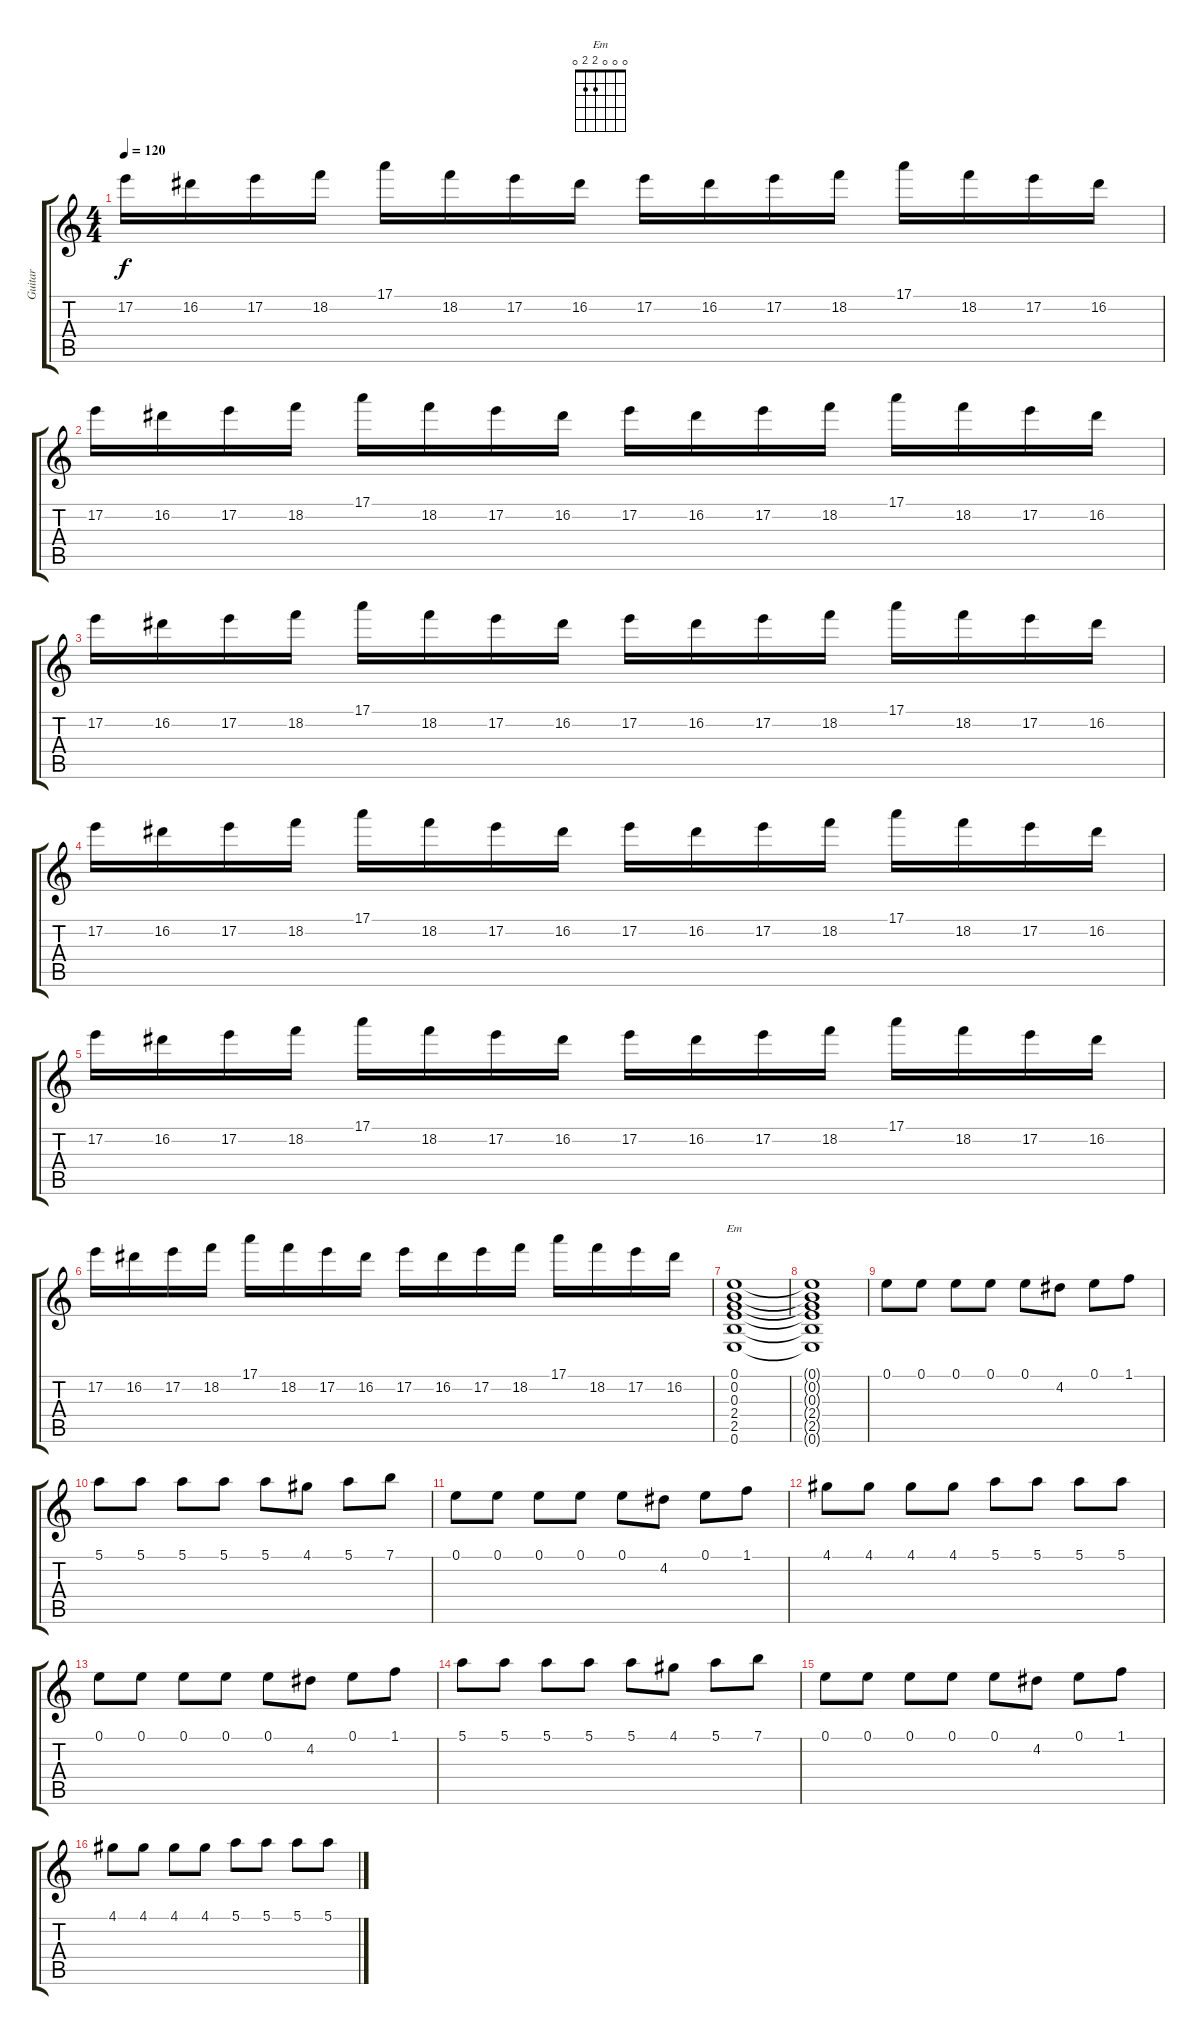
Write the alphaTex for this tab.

\track ("Guitar" "Guitar") {instrument distortionguitar}
\staff {score tabs}
\tuning (E4 B3 G3 D3 A2 E2) {hide}
\chord ("Em" 0 0 0 2 2 0)
\ts (4 4)
\tempo 120
\clef g2
\ks c
17.2.16{dy f} 16.2.16 17.2.16 18.2.16 17.1.16 18.2.16 17.2.16 16.2.16 17.2.16 16.2.16 17.2.16 18.2.16 17.1.16 18.2.16 17.2.16 16.2.16 |
17.2.16 16.2.16 17.2.16 18.2.16 17.1.16 18.2.16 17.2.16 16.2.16 17.2.16 16.2.16 17.2.16 18.2.16 17.1.16 18.2.16 17.2.16 16.2.16 |
17.2.16 16.2.16 17.2.16 18.2.16 17.1.16 18.2.16 17.2.16 16.2.16 17.2.16 16.2.16 17.2.16 18.2.16 17.1.16 18.2.16 17.2.16 16.2.16 |
17.2.16 16.2.16 17.2.16 18.2.16 17.1.16 18.2.16 17.2.16 16.2.16 17.2.16 16.2.16 17.2.16 18.2.16 17.1.16 18.2.16 17.2.16 16.2.16 |
17.2.16 16.2.16 17.2.16 18.2.16 17.1.16 18.2.16 17.2.16 16.2.16 17.2.16 16.2.16 17.2.16 18.2.16 17.1.16 18.2.16 17.2.16 16.2.16 |
17.2.16 16.2.16 17.2.16 18.2.16 17.1.16 18.2.16 17.2.16 16.2.16 17.2.16 16.2.16 17.2.16 18.2.16 17.1.16 18.2.16 17.2.16 16.2.16 |
(0.1 0.2 0.3 2.4 2.5 0.6).1{ch "Em"} |
(0.1{t} 0.2{t} 0.3{t} 2.4{t} 2.5{t} 0.6{t}).1 |
0.1.8 0.1.8 0.1.8 0.1.8 0.1.8 4.2.8 0.1.8 1.1.8 |
5.1.8 5.1.8 5.1.8 5.1.8 5.1.8 4.1.8 5.1.8 7.1.8 |
0.1.8 0.1.8 0.1.8 0.1.8 0.1.8 4.2.8 0.1.8 1.1.8 |
4.1.8 4.1.8 4.1.8 4.1.8 5.1.8 5.1.8 5.1.8 5.1.8 |
0.1.8 0.1.8 0.1.8 0.1.8 0.1.8 4.2.8 0.1.8 1.1.8 |
5.1.8 5.1.8 5.1.8 5.1.8 5.1.8 4.1.8 5.1.8 7.1.8 |
0.1.8 0.1.8 0.1.8 0.1.8 0.1.8 4.2.8 0.1.8 1.1.8 |
4.1.8 4.1.8 4.1.8 4.1.8 5.1.8 5.1.8 5.1.8 5.1.8
